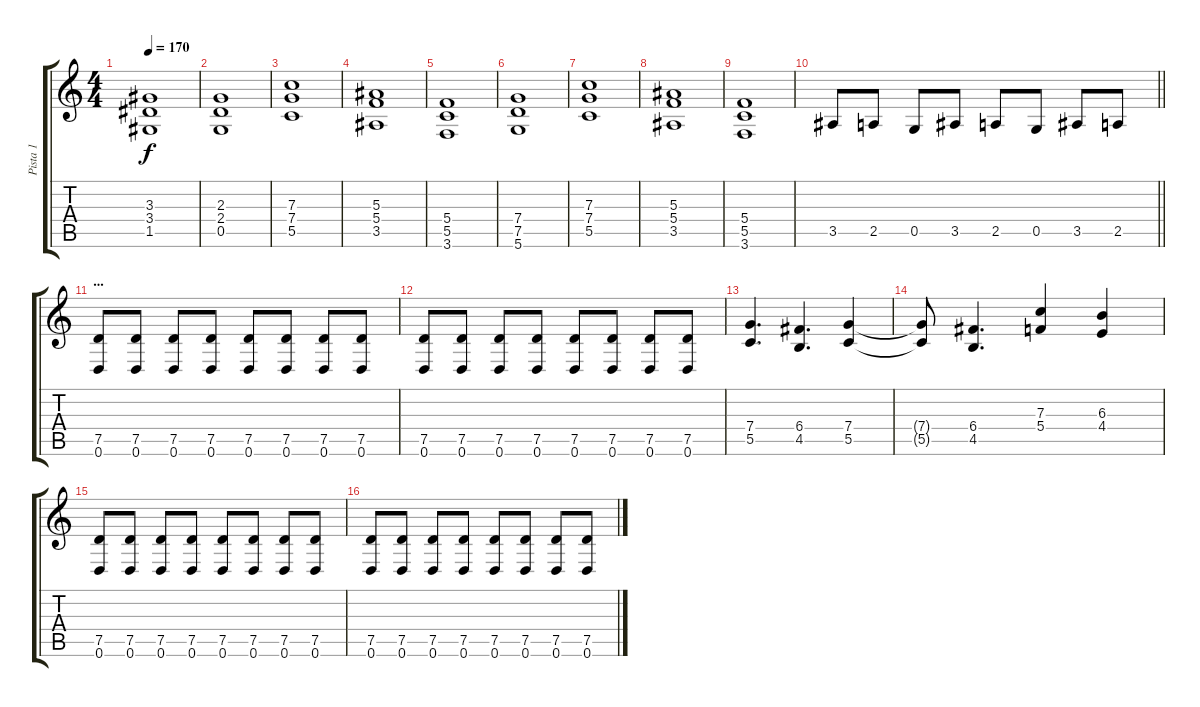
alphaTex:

\track ("Pista 1" "Pista 1") {instrument overdrivenguitar}
\staff {score tabs}
\tuning (D4 A3 F3 C3 G2 D2) {hide}
\ts (4 4)
\tempo 170
\clef g2
\ks c
(3.3 3.4 1.5).1{dy f} |
(2.3 2.4 0.5).1 |
(7.3 7.4 5.5).1 |
(5.3 5.4 3.5).1 |
(5.4 5.5 3.6).1 |
(7.4 7.5 5.6).1 |
(7.3 7.4 5.5).1 |
(5.3 5.4 3.5).1 |
(5.4 5.5 3.6).1 |
\barLineRight lightlight
3.5.8 2.5.8 0.5.8 3.5.8 2.5.8 0.5.8 3.5.8 2.5.8 |
\section ("" "...")
(7.5 0.6).8 (7.5 0.6).8 (7.5 0.6).8 (7.5 0.6).8 (7.5 0.6).8 (7.5 0.6).8 (7.5 0.6).8 (7.5 0.6).8 |
(7.5 0.6).8 (7.5 0.6).8 (7.5 0.6).8 (7.5 0.6).8 (7.5 0.6).8 (7.5 0.6).8 (7.5 0.6).8 (7.5 0.6).8 |
(7.4 5.5).4{d} (6.4 4.5).4{d} (7.4 5.5).4 |
(7.4{t} 5.5{t}).8 (6.4 4.5).4{d} (7.3 5.4).4 (6.3 4.4).4 |
(7.5 0.6).8 (7.5 0.6).8 (7.5 0.6).8 (7.5 0.6).8 (7.5 0.6).8 (7.5 0.6).8 (7.5 0.6).8 (7.5 0.6).8 |
(7.5 0.6).8 (7.5 0.6).8 (7.5 0.6).8 (7.5 0.6).8 (7.5 0.6).8 (7.5 0.6).8 (7.5 0.6).8 (7.5 0.6).8
